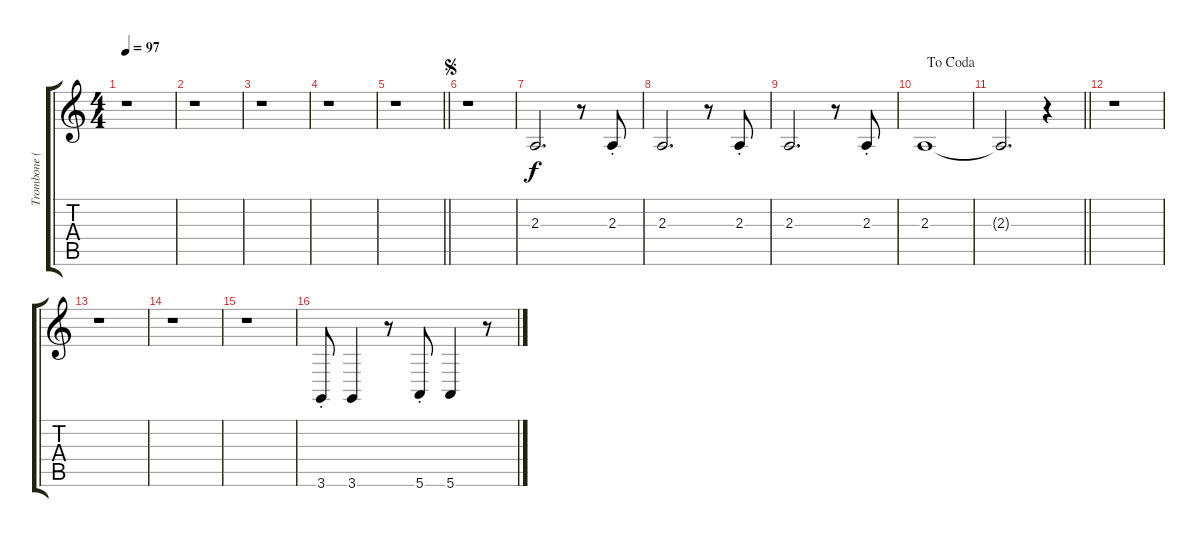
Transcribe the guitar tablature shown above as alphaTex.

\track ("Trombone (opcional)" "Trombone (") {instrument trombone}
\staff {score tabs}
\tuning (E4 B3 G3 D3 A2 E2) {hide}
\ts (4 4)
\tempo 97
\clef g2
\ks c
r.1{dy f} |
r.1 |
r.1 |
r.1 |
\barLineRight lightlight
r.1 |
\jump segno
r.1 |
2.3.2{d} r.8 2.3{st}.8 |
2.3.2{d} r.8 2.3{st}.8 |
2.3.2{d} r.8 2.3{st}.8 |
\jump dacoda
2.3.1 |
\barLineRight lightlight
2.3{t}.2{d} r.4 |
r.1 |
r.1 |
r.1 |
r.1 |
3.6{st}.8 3.6.4 r.8 5.6{st}.8 5.6.4 r.8
